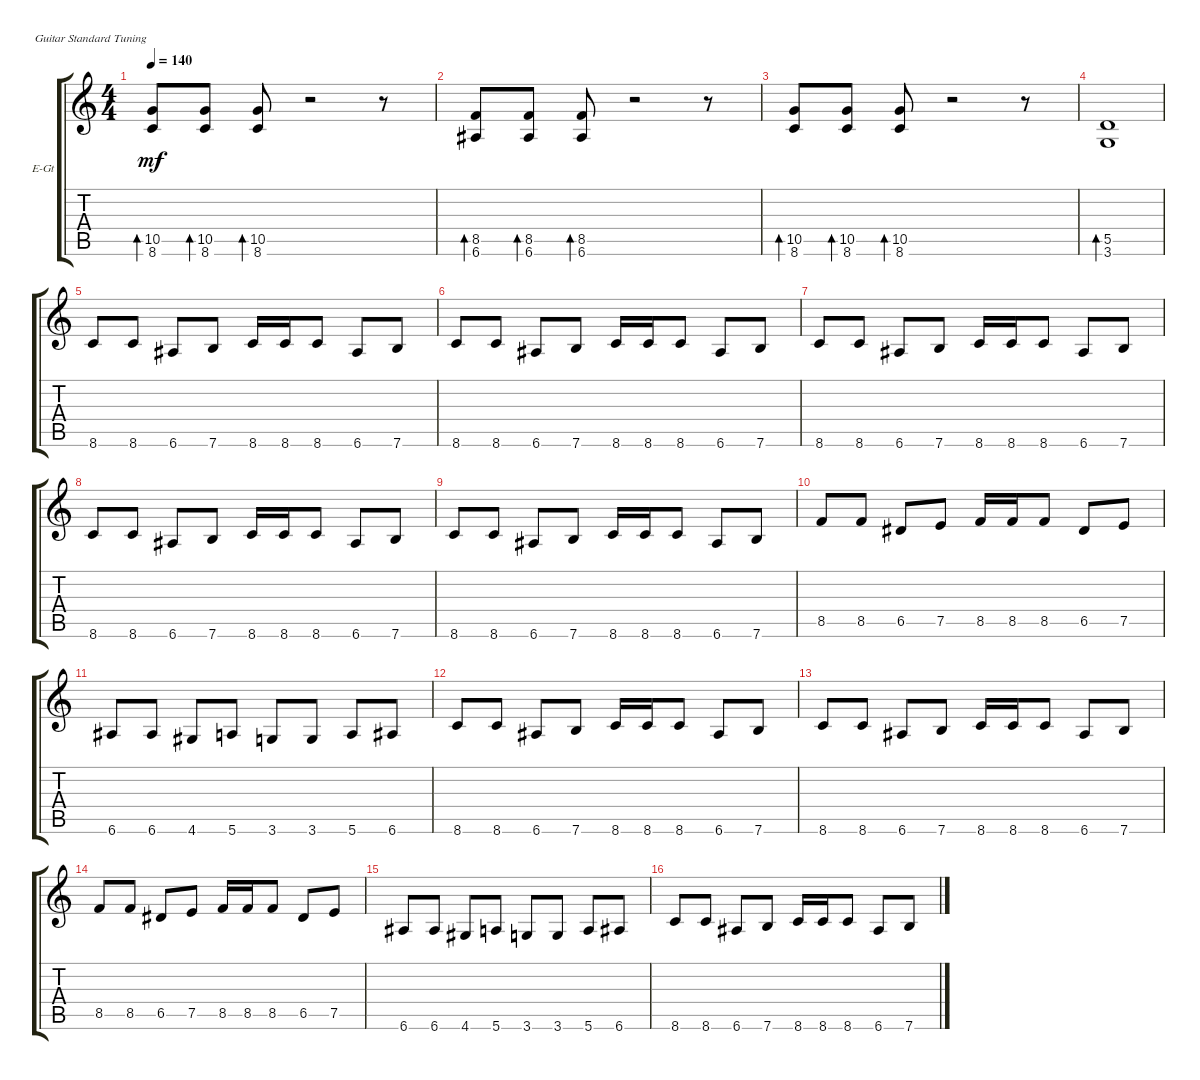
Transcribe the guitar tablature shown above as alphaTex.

\defaultSystemsLayout 4
\bracketExtendMode groupsimilarinstruments
\firstSystemTrackNameOrientation horizontal
\otherSystemsTrackNameOrientation horizontal
\track ("Electric Guitar" "E-Gt") {instrument distortionguitar}
\staff {score tabs}
\tuning (E4 B3 G3 D3 A2 E2)
\ts (4 4)
\tempo 140
\clef g2
\scale
0.256303
\ks c
(8.6 10.5).8{bd 30 dy mf instrument distortionguitar} (8.6 10.5).8{bd 30} (8.6 10.5).8{bd 30} r.2 r.8 |
\scale
0.256303 (6.6 8.5).8{bd 30} (6.6 8.5).8{bd 30} (6.6 8.5).8{bd 30} r.2 r.8 |
\scale
0.333333 (8.6 10.5).8{bd 30} (8.6 10.5).8{bd 30} (8.6 10.5).8{bd 30} r.2 r.8 |
\scale
0.333333 (3.6 5.5).1{bd 30} |
\scale
0.333333 8.6.8 8.6.8 6.6.8 7.6.8 8.6.16 8.6.16 8.6.8 6.6.8 7.6.8 |
\scale
0.333333 8.6.8 8.6.8 6.6.8 7.6.8 8.6.16 8.6.16 8.6.8 6.6.8 7.6.8 |
\scale
0.333333 8.6.8 8.6.8 6.6.8 7.6.8 8.6.16 8.6.16 8.6.8 6.6.8 7.6.8 |
\scale
0.333333 8.6.8 8.6.8 6.6.8 7.6.8 8.6.16 8.6.16 8.6.8 6.6.8 7.6.8 |
\scale
0.333333 8.6.8 8.6.8 6.6.8 7.6.8 8.6.16 8.6.16 8.6.8 6.6.8 7.6.8 |
\scale
0.333333 8.5.8 8.5.8 6.5.8 7.5.8 8.5.16 8.5.16 8.5.8 6.5.8 7.5.8 |
\scale
0.333333 6.6.8 6.6.8 4.6.8 5.6.8 3.6.8 3.6.8 5.6.8 6.6.8 |
\scale
0.333333 8.6.8 8.6.8 6.6.8 7.6.8 8.6.16 8.6.16 8.6.8 6.6.8 7.6.8 |
\scale
0.333333 8.6.8 8.6.8 6.6.8 7.6.8 8.6.16 8.6.16 8.6.8 6.6.8 7.6.8 |
\scale
0.333333 8.5.8 8.5.8 6.5.8 7.5.8 8.5.16 8.5.16 8.5.8 6.5.8 7.5.8 |
\scale
0.333333 6.6.8 6.6.8 4.6.8 5.6.8 3.6.8 3.6.8 5.6.8 6.6.8 |
\scale
0.333333 8.6.8 8.6.8 6.6.8 7.6.8 8.6.16 8.6.16 8.6.8 6.6.8 7.6.8
